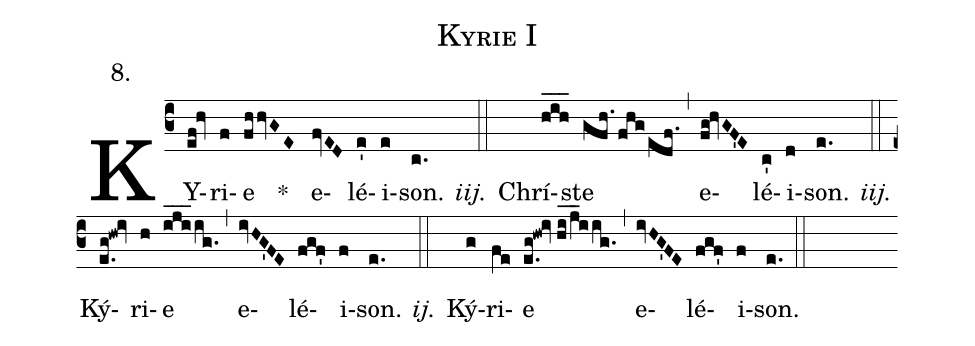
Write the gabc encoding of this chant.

name:Kyrie I;
office-part:kyrie;
mode:8;
annotation:8.;
%%
KY(ef!hv)ri(f)e(fhhvGE) *()
   e(fvED)lé(e')i(e)son.(c.) <i>iij.</i>(::)
Chrí(hih___)ste(gfh./fhg/edf.) (,)
  e(fg!hvGF'E)lé(c')i(d)son.(e.) <i>iij.</i>(::)
Ký(e.g!hw!iv)ri(h)e(iji___/ig.) (,)
  e(ivHG'FE)lé(fgf')i(f)son.(e.) <i>ij.</i>(::)
Ký(g)ri(fe)e(e.g!hw!iv//hi_!/j_i/ig.) (,)
  e(ivHG'FE)lé(fgf')i(f)son.(e.) (::)
